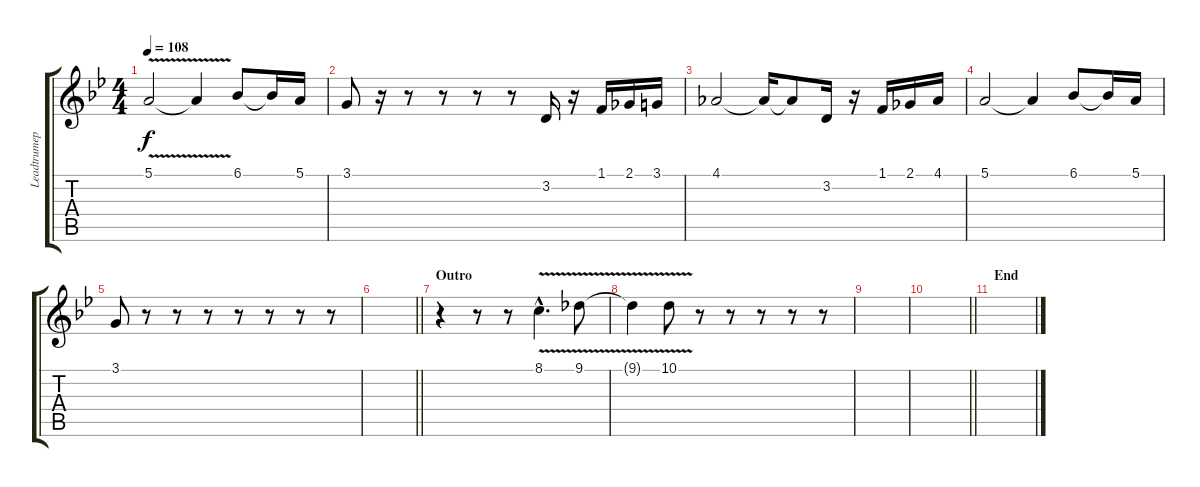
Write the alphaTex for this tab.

\track ("Leadtrumep 2" "Leadtrumep") {instrument trumpet}
\staff {score tabs}
\tuning (E4 B3 G3 D3 A2 E2) {hide}
\ts (4 4)
\tempo 108
\clef g2
\ks bb
5.1{v}.2{dy f} 5.1{t}.4 6.1.8 6.1{t}.16 5.1.16 |
3.1.8 r.16 r.8 r.8 r.8 r.8 3.2.16 r.16 1.1.16 2.1.16 3.1.16 |
4.1.2 4.1{t}.16 4.1{t}.8 3.2.16 r.16 1.1.16 2.1.16 4.1.16 |
5.1.2 5.1{t}.4 6.1.8 6.1{t}.16 5.1.16 |
3.1.8 r.8 r.8 r.8 r.8 r.8 r.8 r.8 |
\barLineRight lightlight
|
\section ("" "Outro")
r.4 r.8 r.8 8.1{v hac}.4{d} 9.1{v}.8 |
9.1{t}.4 10.1{v}.8 r.8 r.8 r.8 r.8 r.8 |
|
\barLineRight lightlight
|
\section ("" "End")
